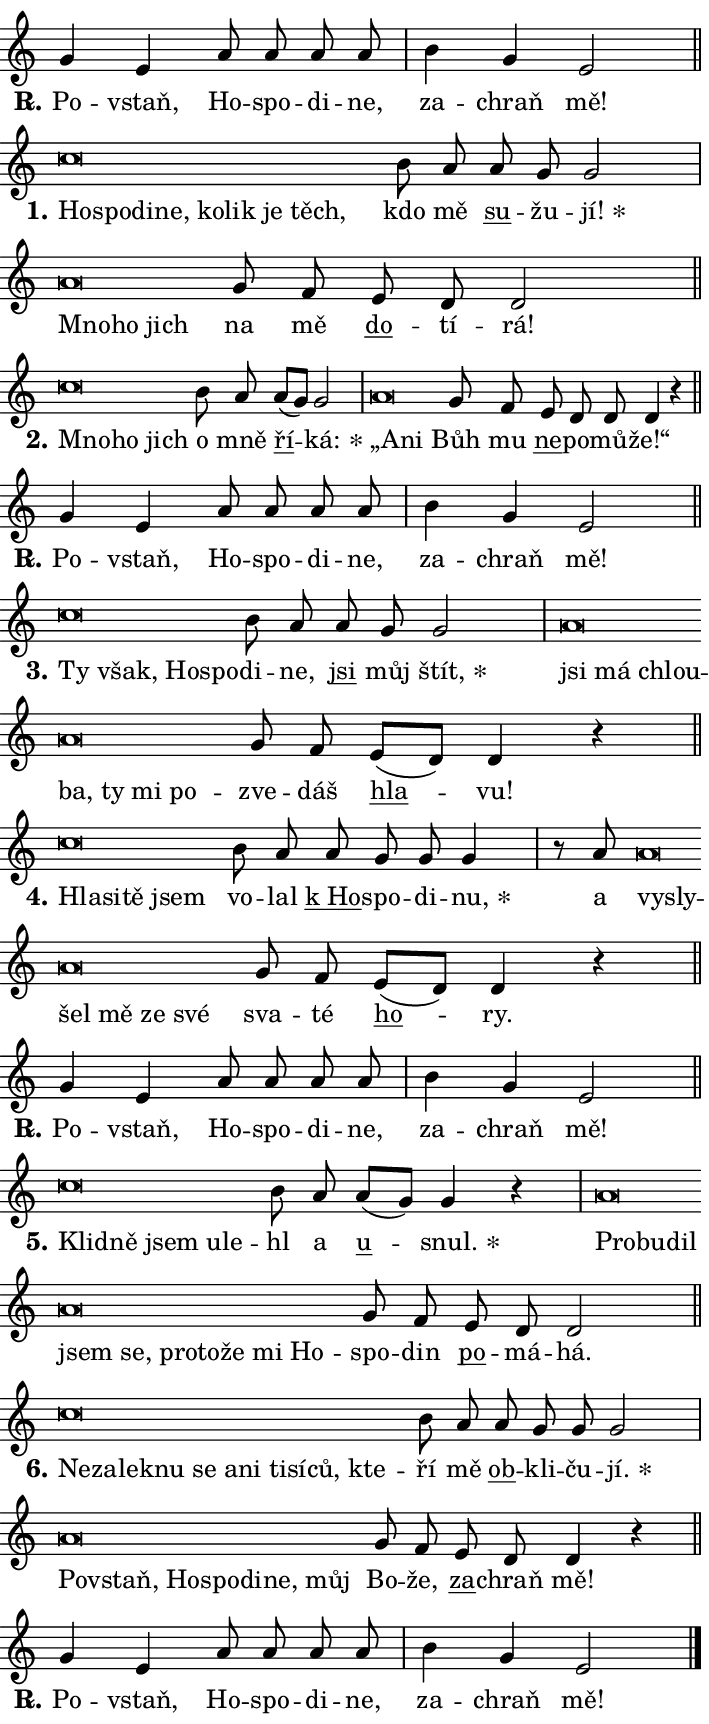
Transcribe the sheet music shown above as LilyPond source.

\version "2.24.0"
\header { tagline = "" }
\paper {
  indent = 0\cm
  top-margin = 0\cm
  right-margin = 0.13\cm % to fit lyric hyphens
  bottom-margin = 0\cm
  left-margin = 0\cm
  paper-width = 12\cm
  page-breaking = #ly:one-page-breaking
  system-system-spacing.basic-distance = #11
  score-system-spacing.basic-distance = #11
  ragged-last = ##f
}


%% Author: Thomas Morley
%% https://lists.gnu.org/archive/html/lilypond-user/2020-05/msg00002.html
#(define (line-position grob)
"Returns position of @var[grob} in current system:
   @code{'start}, if at first time-step
   @code{'end}, if at last time-step
   @code{'middle} otherwise
"
  (let* ((col (ly:item-get-column grob))
         (ln (ly:grob-object col 'left-neighbor))
         (rn (ly:grob-object col 'right-neighbor))
         (col-to-check-left (if (ly:grob? ln) ln col))
         (col-to-check-right (if (ly:grob? rn) rn col))
         (break-dir-left
           (and
             (ly:grob-property col-to-check-left 'non-musical #f)
             (ly:item-break-dir col-to-check-left)))
         (break-dir-right
           (and
             (ly:grob-property col-to-check-right 'non-musical #f)
             (ly:item-break-dir col-to-check-right))))
        (cond ((eqv? 1 break-dir-left) 'start)
              ((eqv? -1 break-dir-right) 'end)
              (else 'middle))))

#(define (tranparent-at-line-position vctor)
  (lambda (grob)
  "Relying on @code{line-position} select the relevant enry from @var{vctor}.
Used to determine transparency,"
    (case (line-position grob)
      ((end) (not (vector-ref vctor 0)))
      ((middle) (not (vector-ref vctor 1)))
      ((start) (not (vector-ref vctor 2))))))

noteHeadBreakVisibility =
#(define-music-function (break-visibility)(vector?)
"Makes @code{NoteHead}s transparent relying on @var{break-visibility}"
#{
  \override NoteHead.transparent =
    #(tranparent-at-line-position break-visibility)
#})

#(define delete-ledgers-for-transparent-note-heads
  (lambda (grob)
    "Reads whether a @code{NoteHead} is transparent.
If so this @code{NoteHead} is removed from @code{'note-heads} from
@var{grob}, which is supposed to be @code{LedgerLineSpanner}.
As a result ledgers are not printed for this @code{NoteHead}"
    (let* ((nhds-array (ly:grob-object grob 'note-heads))
           (nhds-list
             (if (ly:grob-array? nhds-array)
                 (ly:grob-array->list nhds-array)
                 '()))
           ;; Relies on the transparent-property being done before
           ;; Staff.LedgerLineSpanner.after-line-breaking is executed.
           ;; This is fragile ...
           (to-keep
             (remove
               (lambda (nhd)
                 (ly:grob-property nhd 'transparent #f))
               nhds-list)))
      ;; TODO find a better method to iterate over grob-arrays, similiar
      ;; to filter/remove etc for lists
      ;; For now rebuilt from scratch
      (set! (ly:grob-object grob 'note-heads)  '())
      (for-each
        (lambda (nhd)
          (ly:pointer-group-interface::add-grob grob 'note-heads nhd))
        to-keep))))

squashNotes = {
  \override NoteHead.X-extent = #'(-0.2 . 0.2)
  \override NoteHead.Y-extent = #'(-0.75 . 0)
  \override NoteHead.stencil =
    #(lambda (grob)
       (let ((pos (ly:grob-property grob 'staff-position)))
         (begin
           (if (< pos -7) (display "ERROR: Lower brevis then expected\n") (display ""))
           (if (<= pos -6) ly:text-interface::print ly:note-head::print))))
}
unSquashNotes = {
  \revert NoteHead.X-extent
  \revert NoteHead.Y-extent
  \revert NoteHead.stencil
}

hideNotes = \noteHeadBreakVisibility #begin-of-line-visible
unHideNotes = \noteHeadBreakVisibility #all-visible

% work-around for resetting accidentals
% https://lilypond.org/doc/v2.23/Documentation/notation/displaying-rhythms#unmetered-music
cadenzaMeasure = {
  \cadenzaOff
  \partial 1024 s1024
  \cadenzaOn
}

#(define-markup-command (accent layout props text) (markup?)
  "Underline accented syllable"
  (interpret-markup layout props
    #{\markup \override #'(offset . 4.3) \underline { #text }#}))

responsum = \markup \concat {
  "R" \hspace #-1.05 \path #0.1 #'((moveto 0 0.07) (lineto 0.9 0.8)) \hspace #0.05 "."
}

spaceSize = #0.6828661417322834 % exact space size for TeX Gyre Schola

\layout {
  \context {
    \Staff
    \remove "Time_signature_engraver"
    \override LedgerLineSpanner.after-line-breaking = #delete-ledgers-for-transparent-note-heads
  }
  \context {
    \Lyrics {
      \override LyricSpace.minimum-distance = \spaceSize
      \override LyricText.font-name = #"TeX Gyre Schola"
      \override LyricText.font-size = 1
      \override StanzaNumber.font-name = #"TeX Gyre Schola Bold"
      \override StanzaNumber.font-size = 1
    }
  }
  \context {
    \Score 
    \override NoteHead.text =
      #(lambda (grob) 
        (let ((pos (ly:grob-property grob 'staff-position)))
          #{\markup {
            \combine
              \halign #-0.55 \raise #(if (= pos -6) 0 0.5) \override #'(thickness . 2) \draw-line #'(3.2 . 0)
              \musicglyph "noteheads.sM1"
          }#}))
  }
}

% magnetic-lyrics.ily
%
%   written by
%     Jean Abou Samra <jean@abou-samra.fr>
%     Werner Lemberg <wl@gnu.org>
%
%   adapted by
%     Jiri Hon <jiri.hon@gmail.com>
%
% Version 2022-Apr-15

% https://www.mail-archive.com/lilypond-user@gnu.org/msg149350.html

#(define (Left_hyphen_pointer_engraver context)
   "Collect syllable-hyphen-syllable occurrences in lyrics and store
them in properties.  This engraver only looks to the left.  For
example, if the lyrics input is @code{foo -- bar}, it does the
following.

@itemize @bullet
@item
Set the @code{text} property of the @code{LyricHyphen} grob between
@q{foo} and @q{bar} to @code{foo}.

@item
Set the @code{left-hyphen} property of the @code{LyricText} grob with
text @q{foo} to the @code{LyricHyphen} grob between @q{foo} and
@q{bar}.
@end itemize

Use this auxiliary engraver in combination with the
@code{lyric-@/text::@/apply-@/magnetic-@/offset!} hook."
   (let ((hyphen #f)
         (text #f))
     (make-engraver
      (acknowledgers
       ((lyric-syllable-interface engraver grob source-engraver)
        (set! text grob)))
      (end-acknowledgers
       ((lyric-hyphen-interface engraver grob source-engraver)
        ;(when (not (grob::has-interface grob 'lyric-space-interface))
          (set! hyphen grob)));)
      ((stop-translation-timestep engraver)
       (when (and text hyphen)
         (ly:grob-set-object! text 'left-hyphen hyphen))
       (set! text #f)
       (set! hyphen #f)))))

#(define (lyric-text::apply-magnetic-offset! grob)
   "If the space between two syllables is less than the value in
property @code{LyricText@/.details@/.squash-threshold}, move the right
syllable to the left so that it gets concatenated with the left
syllable.

Use this function as a hook for
@code{LyricText@/.after-@/line-@/breaking} if the
@code{Left_@/hyphen_@/pointer_@/engraver} is active."
   (let ((hyphen (ly:grob-object grob 'left-hyphen #f)))
     (when hyphen
       (let ((left-text (ly:spanner-bound hyphen LEFT)))
         (when (grob::has-interface left-text 'lyric-syllable-interface)
           (let* ((common (ly:grob-common-refpoint grob left-text X))
                  (this-x-ext (ly:grob-extent grob common X))
                  (left-x-ext
                   (begin
                     ;; Trigger magnetism for left-text.
                     (ly:grob-property left-text 'after-line-breaking)
                     (ly:grob-extent left-text common X)))
                  ;; `delta` is the gap width between two syllables.
                  (delta (- (interval-start this-x-ext)
                            (interval-end left-x-ext)))
                  (details (ly:grob-property grob 'details))
                  (threshold (assoc-get 'squash-threshold details 0.2)))
             (when (< delta threshold)
               (let* (;; We have to manipulate the input text so that
                      ;; ligatures crossing syllable boundaries are not
                      ;; disabled.  For languages based on the Latin
                      ;; script this is essentially a beautification.
                      ;; However, for non-Western scripts it can be a
                      ;; necessity.
                      (lt (ly:grob-property left-text 'text))
                      (rt (ly:grob-property grob 'text))
                      (is-space (grob::has-interface hyphen 'lyric-space-interface))
                      (space (if is-space " " ""))
                      (extra-delta (if is-space spaceSize 0))
                      ;; Append new syllable.
                      (ltrt-space (if (and (string? lt) (string? rt))
                                (string-append lt space rt)
                                (make-concat-markup (list lt space rt))))
                      ;; Right-align `ltrt` to the right side.
                      (ltrt-space-markup (grob-interpret-markup
                               grob
                               (make-translate-markup
                                (cons (interval-length this-x-ext) 0)
                                (make-right-align-markup ltrt-space)))))
                 (begin
                   ;; Don't print `left-text`.
                   (ly:grob-set-property! left-text 'stencil #f)
                   ;; Set text and stencil (which holds all collected
                   ;; syllables so far) and shift it to the left.
                   (ly:grob-set-property! grob 'text ltrt-space)
                   (ly:grob-set-property! grob 'stencil ltrt-space-markup)
                   (ly:grob-translate-axis! grob (- (- delta extra-delta)) X))))))))))


#(define (lyric-hyphen::displace-bounds-first grob)
   ;; Make very sure this callback isn't triggered too early.
   (let ((left (ly:spanner-bound grob LEFT))
         (right (ly:spanner-bound grob RIGHT)))
     (ly:grob-property left 'after-line-breaking)
     (ly:grob-property right 'after-line-breaking)
     (ly:lyric-hyphen::print grob)))

squashThreshold = #0.4

\layout {
  \context {
    \Lyrics
    \consists #Left_hyphen_pointer_engraver
    \override LyricText.after-line-breaking =
      #lyric-text::apply-magnetic-offset!
    \override LyricHyphen.stencil = #lyric-hyphen::displace-bounds-first
    \override LyricText.details.squash-threshold = \squashThreshold
    \override LyricHyphen.minimum-distance = 0
    \override LyricHyphen.minimum-length = \squashThreshold
  }
}

squashText = \override LyricText.details.squash-threshold = 9999
unSquashText = \override LyricText.details.squash-threshold = \squashThreshold

leftText = \override LyricText.self-alignment-X = #LEFT
unLeftText = \revert LyricText.self-alignment-X

starOffset = #(lambda (grob) 
                (let ((x_offset (ly:self-alignment-interface::aligned-on-x-parent grob)))
                  (if (= x_offset 0) 0 (+ x_offset 1.2))))

star = #(define-music-function (syllable)(string?)
"Append star separator at the end of a syllable"
#{
  \once \override LyricText.X-offset = #starOffset
  \lyricmode { \markup {
    #syllable
    \override #'((font-name . "TeX Gyre Schola Bold")) \hspace #0.2 \lower #0.65 \larger "*"
  } }
#})

starAccent = #(define-music-function (syllable)(string?)
"Append star separator at the end of a syllable and make accent"
#{
  \once \override LyricText.X-offset = #starOffset
  \lyricmode { \markup {
    \accent #syllable
    \override #'((font-name . "TeX Gyre Schola Bold")) \hspace #0.2 \lower #0.65 \larger "*"
  } }
#})

breath = #(define-music-function (syllable)(string?)
"Append breathing indicator at the end of a syllable"
#{
  \lyricmode { \markup { #syllable "+" } }
#})

optionalBreath = #(define-music-function (syllable)(string?)
"Append optional breathing indicator at the end of a syllable"
#{
  \lyricmode { \markup { #syllable "(+)" } }
#})


\score {
    <<
        \new Voice = "melody" { \cadenzaOn \key c \major \relative { g'4 e a8 a a a \cadenzaMeasure \bar "|" b4 g e2 \cadenzaMeasure \bar "||" \break } }
        \new Lyrics \lyricsto "melody" { \lyricmode { \set stanza = \responsum
Po -- vstaň, Ho -- spo -- di -- ne, za -- chraň mě! } }
    >>
    \layout {}
}

\score {
    <<
        \new Voice = "melody" { \cadenzaOn \key c \major \relative { \squashNotes c''\breve*1/16 \hideNotes \breve*1/16 \bar "" \breve*1/16 \bar "" \breve*1/16 \bar "" \breve*1/16 \bar "" \breve*1/16 \bar "" \breve*1/16 \breve*1/16 \bar "" \unHideNotes \unSquashNotes b8 a \bar "" a g g2 \cadenzaMeasure \bar "|" \squashNotes a\breve*1/16 \hideNotes \breve*1/16 \breve*1/16 \bar "" \unHideNotes \unSquashNotes g8 f \bar "" e d d2 \cadenzaMeasure \bar "||" \break } }
        \new Lyrics \lyricsto "melody" { \lyricmode { \set stanza = "1."
\leftText Ho -- \squashText spo -- di -- ne, ko -- lik je těch, \unLeftText \unSquashText kdo mě \markup \accent su -- žu -- \star jí! \leftText Mno -- \squashText ho jich \unLeftText \unSquashText na mě \markup \accent do -- tí -- rá! } }
    >>
    \layout {}
}

\score {
    <<
        \new Voice = "melody" { \cadenzaOn \key c \major \relative { \squashNotes c''\breve*1/16 \hideNotes \breve*1/16 \breve*1/16 \bar "" \unHideNotes \unSquashNotes b8 a \bar "" a[( g)] g2 \cadenzaMeasure \bar "|" \squashNotes a\breve*1/16 \hideNotes \breve*1/16 \bar "" \unHideNotes \unSquashNotes g8 f \bar "" e d d d4 r \cadenzaMeasure \bar "||" \break } }
        \new Lyrics \lyricsto "melody" { \lyricmode { \set stanza = "2."
\leftText Mno -- \squashText ho jich \unLeftText \unSquashText o mně \markup \accent ří -- \star ká: \leftText „A -- \squashText ni \unLeftText \unSquashText Bůh mu \markup \accent ne -- po -- mů -- že!“ } }
    >>
    \layout {}
}

\score {
    <<
        \new Voice = "melody" { \cadenzaOn \key c \major \relative { g'4 e a8 a a a \cadenzaMeasure \bar "|" b4 g e2 \cadenzaMeasure \bar "||" \break } }
        \new Lyrics \lyricsto "melody" { \lyricmode { \set stanza = \responsum
Po -- vstaň, Ho -- spo -- di -- ne, za -- chraň mě! } }
    >>
    \layout {}
}

\score {
    <<
        \new Voice = "melody" { \cadenzaOn \key c \major \relative { \squashNotes c''\breve*1/16 \hideNotes \breve*1/16 \bar "" \breve*1/16 \breve*1/16 \bar "" \unHideNotes \unSquashNotes b8 a \bar "" a g g2 \cadenzaMeasure \bar "|" \squashNotes a\breve*1/16 \hideNotes \breve*1/16 \bar "" \breve*1/16 \bar "" \breve*1/16 \bar "" \breve*1/16 \bar "" \breve*1/16 \breve*1/16 \bar "" \unHideNotes \unSquashNotes g8 f \bar "" e[( d)] d4 r \cadenzaMeasure \bar "||" \break } }
        \new Lyrics \lyricsto "melody" { \lyricmode { \set stanza = "3."
\leftText Ty \squashText však, Ho -- spo -- \unLeftText \unSquashText di -- ne, \markup \accent jsi můj \star štít, \leftText jsi \squashText má chlou -- ba, ty mi po -- \unLeftText \unSquashText zve -- dáš \markup \accent hla -- vu! } }
    >>
    \layout {}
}

\score {
    <<
        \new Voice = "melody" { \cadenzaOn \key c \major \relative { \squashNotes c''\breve*1/16 \hideNotes \breve*1/16 \bar "" \breve*1/16 \breve*1/16 \bar "" \unHideNotes \unSquashNotes b8 a \bar "" a g g g4 \cadenzaMeasure \bar "|" r8 a8 \squashNotes a\breve*1/16 \hideNotes \breve*1/16 \bar "" \breve*1/16 \bar "" \breve*1/16 \bar "" \breve*1/16 \breve*1/16 \bar "" \unHideNotes \unSquashNotes g8 f \bar "" e[( d)] d4 r \cadenzaMeasure \bar "||" \break } }
        \new Lyrics \lyricsto "melody" { \lyricmode { \set stanza = "4."
\leftText Hla -- \squashText si -- tě jsem \unLeftText \unSquashText vo -- lal \markup \accent "k Ho" -- spo -- di -- \star nu, a \leftText vy -- \squashText sly -- šel mě ze své \unLeftText \unSquashText sva -- té \markup \accent ho -- ry. } }
    >>
    \layout {}
}

\score {
    <<
        \new Voice = "melody" { \cadenzaOn \key c \major \relative { g'4 e a8 a a a \cadenzaMeasure \bar "|" b4 g e2 \cadenzaMeasure \bar "||" \break } }
        \new Lyrics \lyricsto "melody" { \lyricmode { \set stanza = \responsum
Po -- vstaň, Ho -- spo -- di -- ne, za -- chraň mě! } }
    >>
    \layout {}
}

\score {
    <<
        \new Voice = "melody" { \cadenzaOn \key c \major \relative { \squashNotes c''\breve*1/16 \hideNotes \breve*1/16 \bar "" \breve*1/16 \bar "" \breve*1/16 \breve*1/16 \bar "" \unHideNotes \unSquashNotes b8 a \bar "" a[( g)] g4 r \cadenzaMeasure \bar "|" \squashNotes a\breve*1/16 \hideNotes \breve*1/16 \bar "" \breve*1/16 \bar "" \breve*1/16 \bar "" \breve*1/16 \bar "" \breve*1/16 \bar "" \breve*1/16 \bar "" \breve*1/16 \bar "" \breve*1/16 \breve*1/16 \bar "" \unHideNotes \unSquashNotes g8 f \bar "" e d d2 \cadenzaMeasure \bar "||" \break } }
        \new Lyrics \lyricsto "melody" { \lyricmode { \set stanza = "5."
\leftText Klid -- \squashText ně jsem u -- le -- \unLeftText \unSquashText hl a \markup \accent u -- \star snul. \leftText Pro -- \squashText bu -- dil jsem se, pro -- to -- že mi Ho -- \unLeftText \unSquashText spo -- din \markup \accent po -- má -- há. } }
    >>
    \layout {}
}

\score {
    <<
        \new Voice = "melody" { \cadenzaOn \key c \major \relative { \squashNotes c''\breve*1/16 \hideNotes \breve*1/16 \bar "" \breve*1/16 \bar "" \breve*1/16 \bar "" \breve*1/16 \bar "" \breve*1/16 \bar "" \breve*1/16 \bar "" \breve*1/16 \bar "" \breve*1/16 \bar "" \breve*1/16 \breve*1/16 \bar "" \unHideNotes \unSquashNotes b8 a \bar "" a g g g2 \cadenzaMeasure \bar "|" \squashNotes a\breve*1/16 \hideNotes \breve*1/16 \bar "" \breve*1/16 \bar "" \breve*1/16 \bar "" \breve*1/16 \bar "" \breve*1/16 \breve*1/16 \bar "" \unHideNotes \unSquashNotes g8 f \bar "" e d d4 r \cadenzaMeasure \bar "||" \break } }
        \new Lyrics \lyricsto "melody" { \lyricmode { \set stanza = "6."
\leftText Ne -- \squashText za -- lek -- nu se a -- ni ti -- sí -- ců, kte -- \unLeftText \unSquashText ří mě \markup \accent ob -- kli -- ču -- \star jí. \leftText Po -- \squashText vstaň, Ho -- spo -- di -- ne, můj \unLeftText \unSquashText Bo -- že, \markup \accent za -- chraň mě! } }
    >>
    \layout {}
}

\score {
    <<
        \new Voice = "melody" { \cadenzaOn \key c \major \relative { g'4 e a8 a a a \cadenzaMeasure \bar "|" b4 g e2 \cadenzaMeasure \bar "||" \break } \bar "|." }
        \new Lyrics \lyricsto "melody" { \lyricmode { \set stanza = \responsum
Po -- vstaň, Ho -- spo -- di -- ne, za -- chraň mě! } }
    >>
    \layout {}
}
